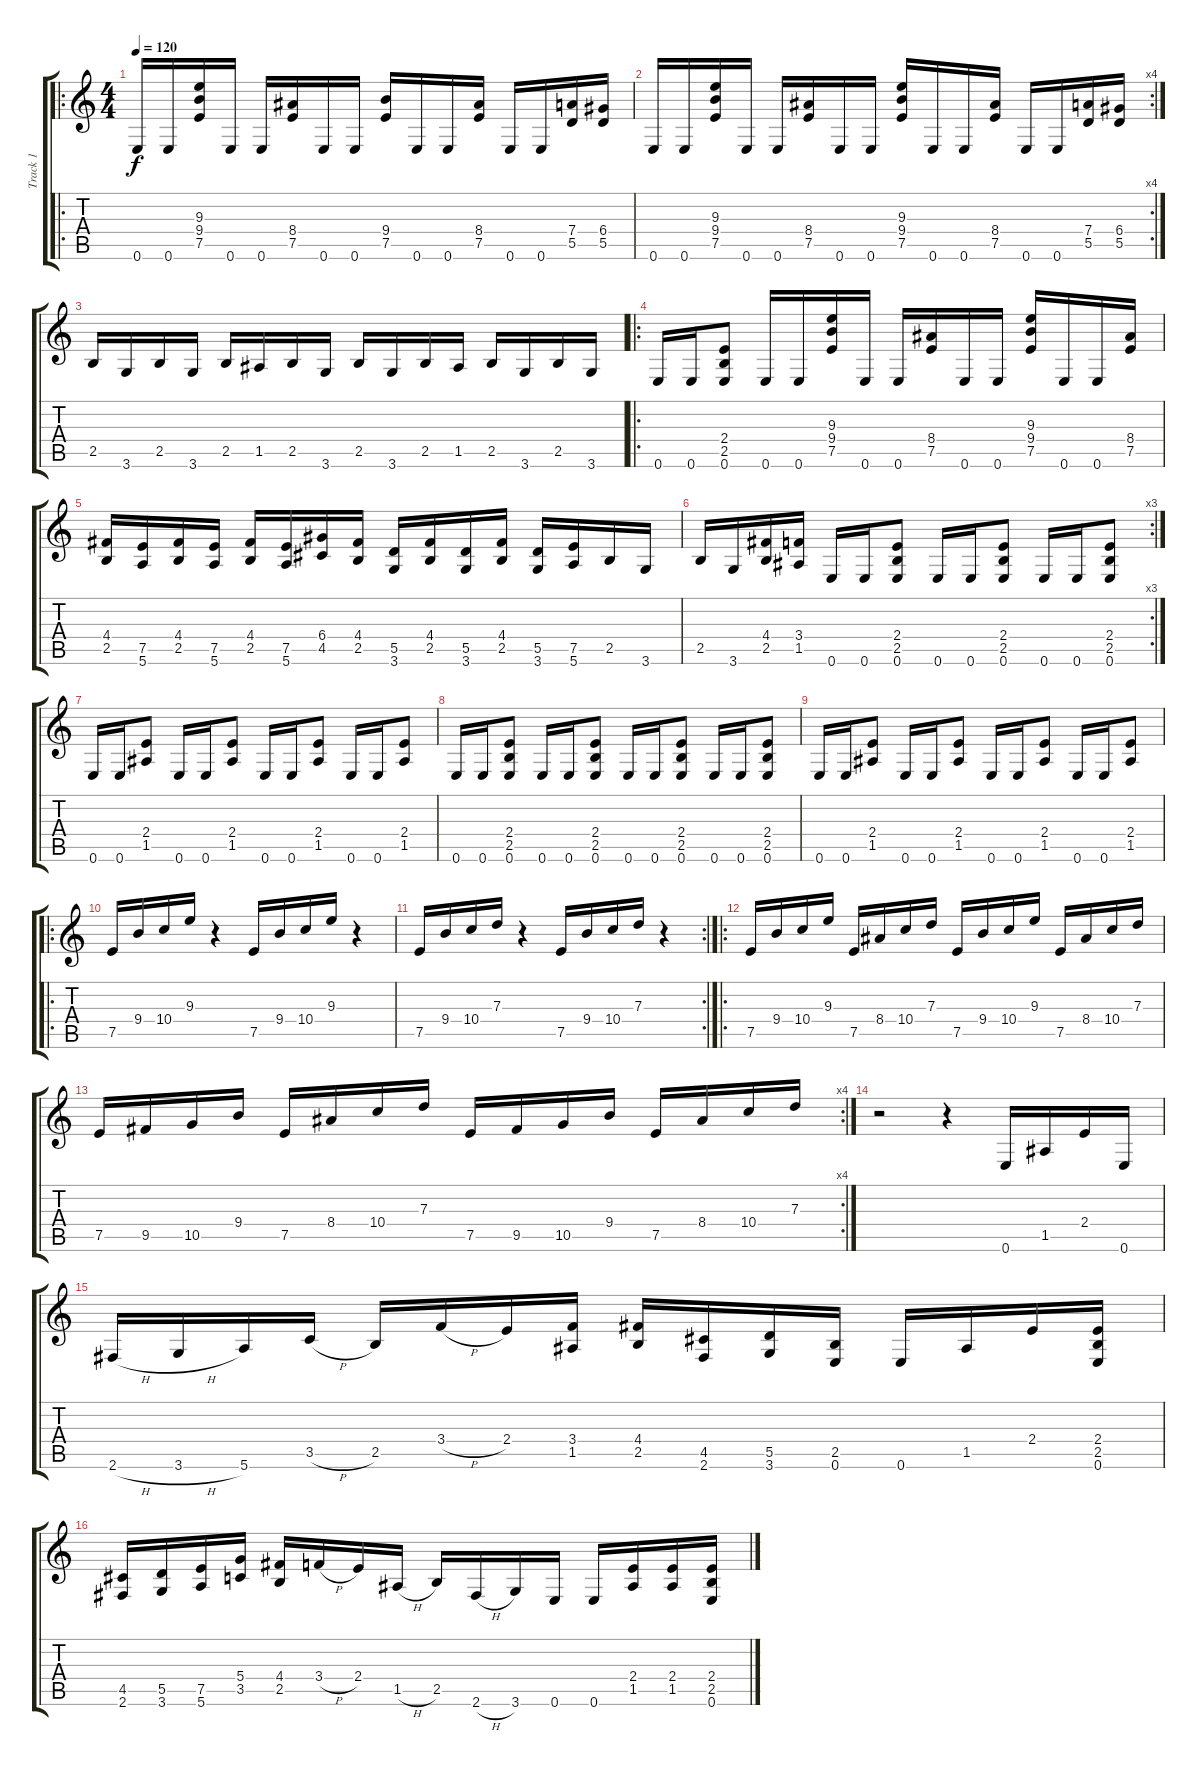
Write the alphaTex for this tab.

\track ("Track 1" "Track 1") {instrument distortionguitar}
\staff {score tabs}
\tuning (E4 B3 G3 D3 A2 E2) {hide}
\ro
\ts (4 4)
\tempo 120
\clef g2
\ks c
0.6.16{dy f instrument distortionguitar} 0.6.16 (9.3 9.4 7.5).16 0.6.16 0.6.16 (8.4 7.5).16 0.6.16 0.6.16 (9.4 7.5).16 0.6.16 0.6.16 (8.4 7.5).16 0.6.16 0.6.16 (7.4 5.5).16 (6.4 5.5).16 |
\rc 4
0.6.16 0.6.16 (9.3 9.4 7.5).16 0.6.16 0.6.16 (8.4 7.5).16 0.6.16 0.6.16 (9.3 9.4 7.5).16 0.6.16 0.6.16 (8.4 7.5).16 0.6.16 0.6.16 (7.4 5.5).16 (6.4 5.5).16 |
2.5.16 3.6.16 2.5.16 3.6.16 2.5.16 1.5.16 2.5.16 3.6.16 2.5.16 3.6.16 2.5.16 1.5.16 2.5.16 3.6.16 2.5.16 3.6.16 |
\ro
0.6.16 0.6.16 (2.4 2.5 0.6).8 0.6.16 0.6.16 (9.3 9.4 7.5).16 0.6.16 0.6.16 (8.4 7.5).16 0.6.16 0.6.16 (9.3 9.4 7.5).16 0.6.16 0.6.16 (8.4 7.5).16 |
(4.4 2.5).16 (7.5 5.6).16 (4.4 2.5).16 (7.5 5.6).16 (4.4 2.5).16 (7.5 5.6).16 (6.4 4.5).16 (4.4 2.5).16 (5.5 3.6).16 (4.4 2.5).16 (5.5 3.6).16 (4.4 2.5).16 (5.5 3.6).16 (7.5 5.6).16 2.5.16 3.6.16 |
\rc 3
2.5.16 3.6.16 (4.4 2.5).16 (3.4 1.5).16 0.6.16 0.6.16 (2.4 2.5 0.6).8 0.6.16 0.6.16 (2.4 2.5 0.6).8 0.6.16 0.6.16 (2.4 2.5 0.6).8 |
0.6.16 0.6.16 (2.4 1.5).8 0.6.16 0.6.16 (2.4 1.5).8 0.6.16 0.6.16 (2.4 1.5).8 0.6.16 0.6.16 (2.4 1.5).8 |
0.6.16 0.6.16 (2.4 2.5 0.6).8 0.6.16 0.6.16 (2.4 2.5 0.6).8 0.6.16 0.6.16 (2.4 2.5 0.6).8 0.6.16 0.6.16 (2.4 2.5 0.6).8 |
0.6.16 0.6.16 (2.4 1.5).8 0.6.16 0.6.16 (2.4 1.5).8 0.6.16 0.6.16 (2.4 1.5).8 0.6.16 0.6.16 (2.4 1.5).8 |
\ro
7.5.16 9.4.16 10.4.16 9.3.16 r.4 7.5.16 9.4.16 10.4.16 9.3.16 r.4 |
\rc 2
7.5.16 9.4.16 10.4.16 7.3.16 r.4 7.5.16 9.4.16 10.4.16 7.3.16 r.4 |
\ro
7.5.16 9.4.16 10.4.16 9.3.16 7.5.16 8.4.16 10.4.16 7.3.16 7.5.16 9.4.16 10.4.16 9.3.16 7.5.16 8.4.16 10.4.16 7.3.16 |
\rc 4
7.5.16 9.5.16 10.5.16 9.4.16 7.5.16 8.4.16 10.4.16 7.3.16 7.5.16 9.5.16 10.5.16 9.4.16 7.5.16 8.4.16 10.4.16 7.3.16 |
r.2 r.4 0.6.16 1.5.16 2.4.16 0.6.16 |
2.6{h}.16 3.6{h}.16 5.6.16 3.5{h}.16 2.5.16 3.4{h}.16 2.4.16 (3.4 1.5).16 (4.4 2.5).16 (4.5 2.6).16 (5.5 3.6).16 (2.5 0.6).16 0.6.16 1.5.16 2.4.16 (2.4 2.5 0.6).16 |
(4.5 2.6).16 (5.5 3.6).16 (7.5 5.6).16 (5.4 3.5).16 (4.4 2.5).16 3.4{h}.16 2.4.16 1.5{h}.16 2.5.16 2.6{h}.16 3.6.16 0.6.16 0.6.16 (2.4 1.5).16 (2.4 1.5).16 (2.4 2.5 0.6).16
